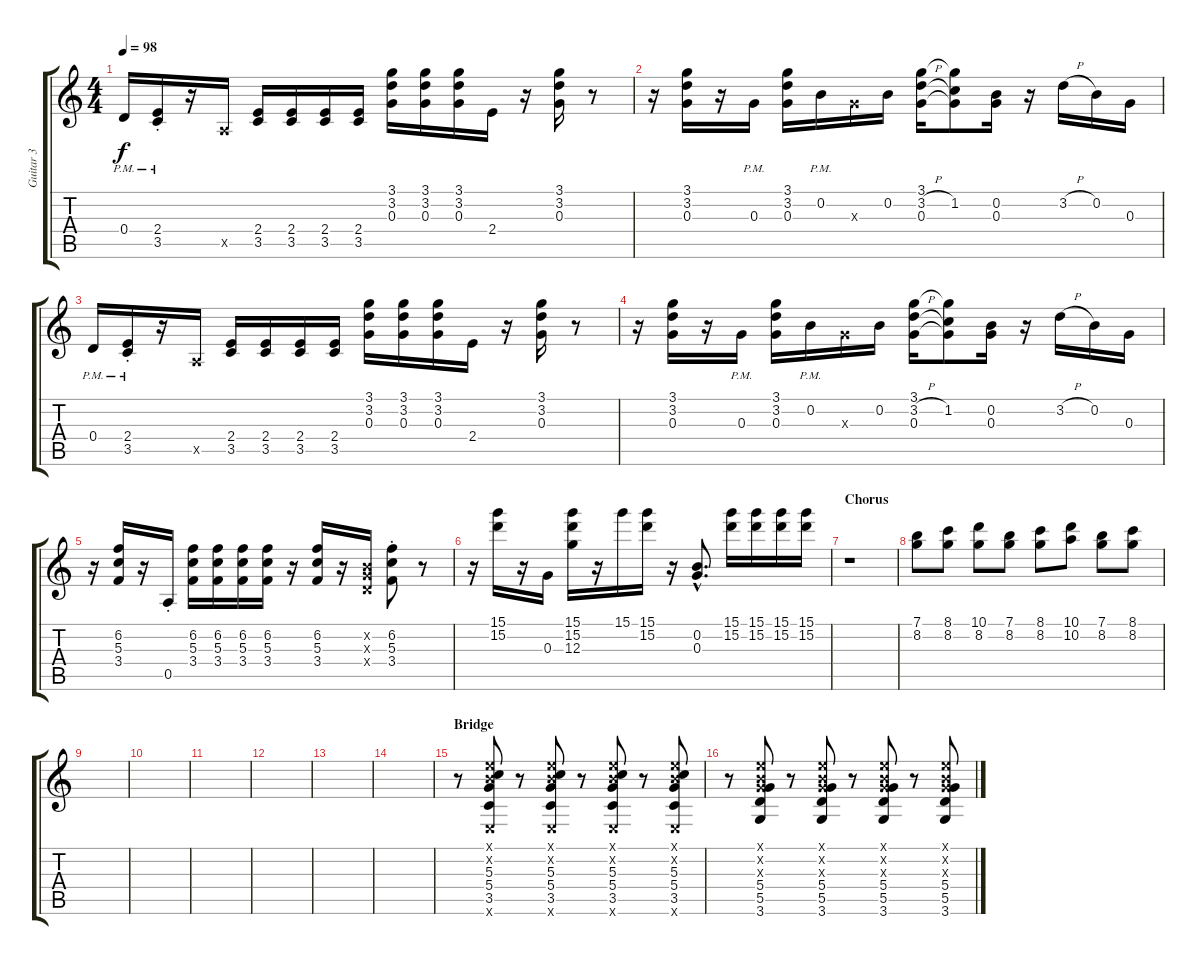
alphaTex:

\track ("Guitar 3" "Guitar 3") {instrument distortionguitar}
\staff {score tabs}
\tuning (E4 B3 G3 D3 A2 E2) {hide}
\ts (4 4)
\tempo 98
\clef g2
\ks c
0.4{pm}.16{dy f} (2.4{pm} 3.5{st}).16 r.16 0.5{x}.16 (2.4 3.5).16 (2.4 3.5).16 (2.4 3.5).16 (2.4 3.5).16 (3.1 3.2 0.3).16 (3.1 3.2 0.3).16 (3.1 3.2 0.3).16 2.4.16 r.16 (3.1 3.2 0.3).16 r.8 |
r.16 (3.1 3.2 0.3).16 r.16 0.3{pm}.16 (3.1 3.2 0.3).16 0.2{pm}.16 0.3{x}.16 0.2.16 (3.1 3.2{h} 0.3).16 (3.1{t} 1.2 0.3{t}).8 (0.2 0.3).16 r.16 3.2{h}.16 0.2.16 0.3.16 |
0.4{pm}.16 (2.4{pm} 3.5{st}).16 r.16 0.5{x}.16 (2.4 3.5).16 (2.4 3.5).16 (2.4 3.5).16 (2.4 3.5).16 (3.1 3.2 0.3).16 (3.1 3.2 0.3).16 (3.1 3.2 0.3).16 2.4.16 r.16 (3.1 3.2 0.3).16 r.8 |
r.16 (3.1 3.2 0.3).16 r.16 0.3{pm}.16 (3.1 3.2 0.3).16 0.2{pm}.16 0.3{x}.16 0.2.16 (3.1 3.2{h} 0.3).16 (3.1{t} 1.2 0.3{t}).8 (0.2 0.3).16 r.16 3.2{h}.16 0.2.16 0.3.16 |
r.16 (6.2 5.3 3.4).16 r.16 0.5{st}.16 (6.2 5.3 3.4).16 (6.2 5.3 3.4).16 (6.2 5.3 3.4).16 (6.2 5.3 3.4).16 r.16 (6.2 5.3 3.4).16 r.16 (0.2{x} 0.3{x} 0.4{x}).16 (6.2{st} 5.3 3.4).8 r.8 |
r.16 (15.1 15.2).16 r.16 0.3.16 (15.1 15.2 12.3).16 r.16 15.1.16 (15.1 15.2).16 r.16 (0.2{hac} 0.3{hac}).8{d} (15.1 15.2).16 (15.1 15.2).16 (15.1 15.2).16 (15.1 15.2).16 |
\section ("" "Chorus")
r.1 |
(7.1 8.2).8 (8.1 8.2).8 (10.1 8.2).8 (7.1 8.2).8 (8.1 8.2).8 (10.1 10.2).8 (7.1 8.2).8 (8.1 8.2).8 |
|
|
|
|
|
|
\section ("" "Bridge")
r.8 (0.1{x} 0.2{x} 5.3 5.4 3.5 0.6{x}).8 r.8 (0.1{x} 0.2{x} 5.3 5.4 3.5 0.6{x}).8 r.8 (0.1{x} 0.2{x} 5.3 5.4 3.5 0.6{x}).8 r.8 (0.1{x} 0.2{x} 5.3 5.4 3.5 0.6{x}).8 |
r.8 (0.1{x} 0.2{x} 0.3{x} 5.4 5.5 3.6).8 r.8 (0.1{x} 0.2{x} 0.3{x} 5.4 5.5 3.6).8 r.8 (0.1{x} 0.2{x} 0.3{x} 5.4 5.5 3.6).8 r.8 (0.1{x} 0.2{x} 0.3{x} 5.4 5.5 3.6).8
